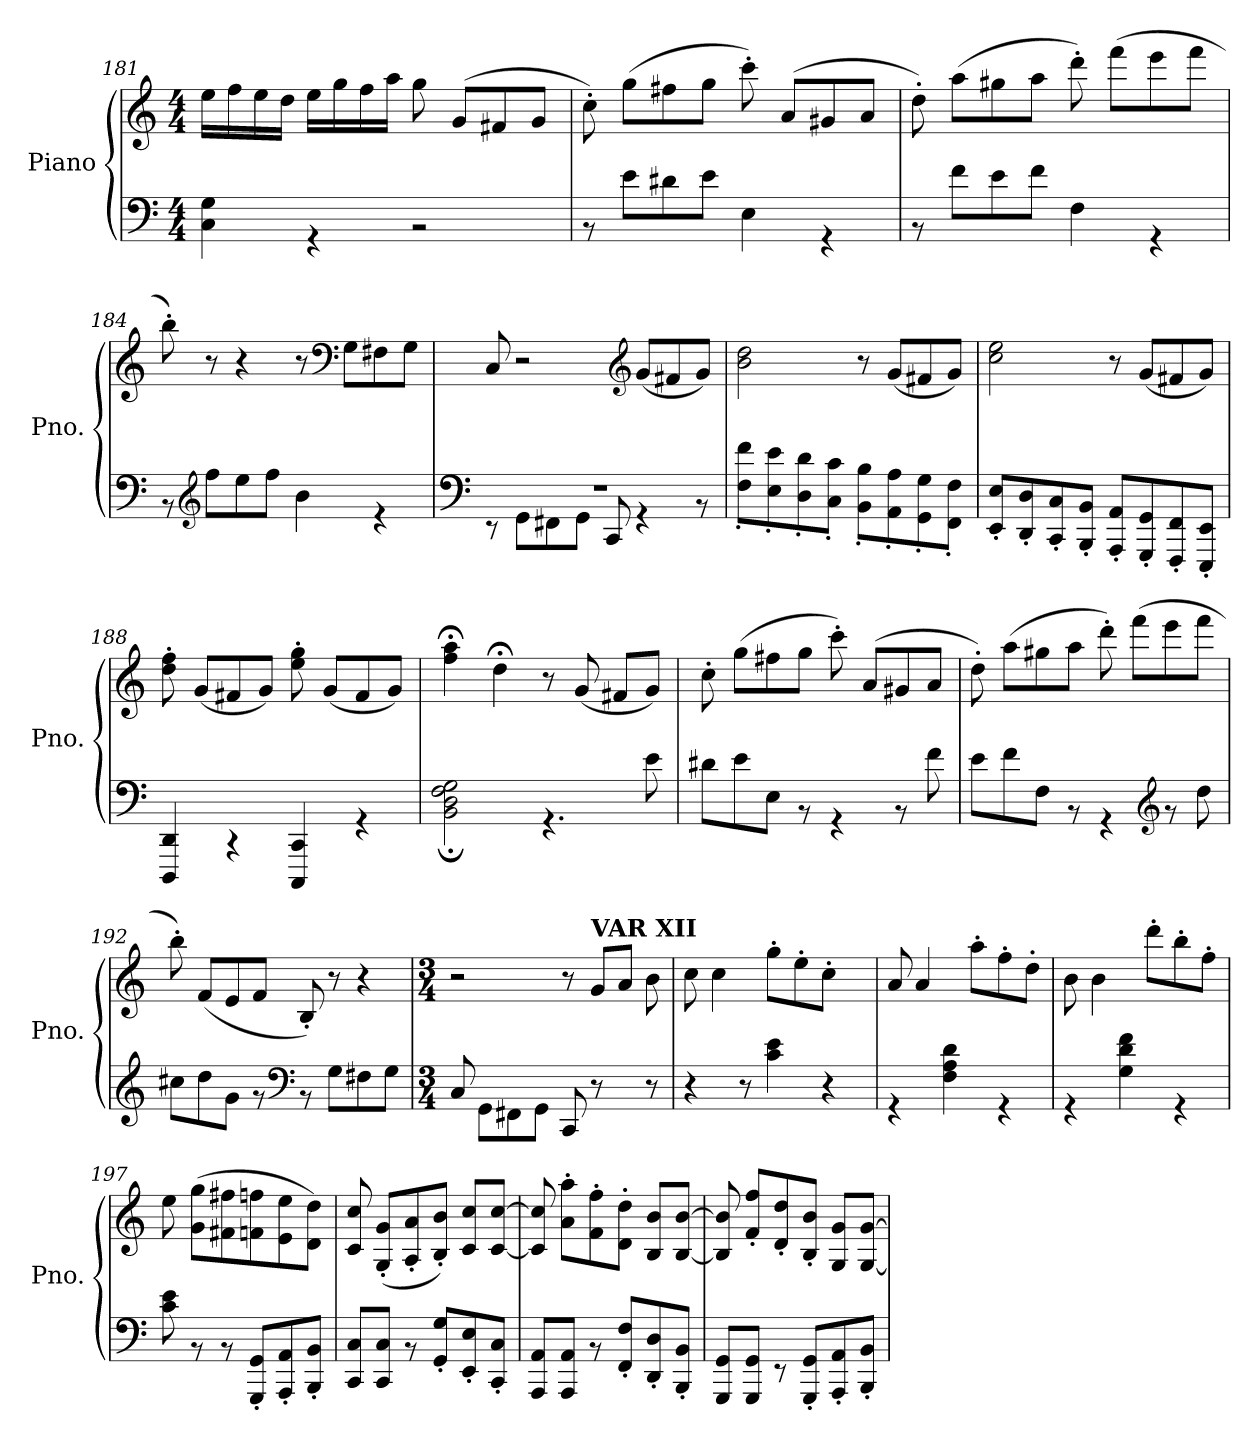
**kern	**kern
*part1	*part1
*staff2	*staff1
*I"Piano	*
*I'Pno.	*
*clefF4	*clefG2
*k[]	*k[]
*M4/4	*M4/4
=181	=181
*^	*
1ryy	4C\ 4G\	16ee\LL
.	.	16ff\
.	.	16ee\
.	.	16dd\JJ
.	4r	16ee\LL
.	.	16gg\
.	.	16ff\
.	.	16aa\JJ
.	2r	8gg\
.	.	(<8g/L
.	.	8f#X/
.	.	8g/J
=182	=182	=182
1ryy	8r	8cc'\)
.	8e\L	(>8gg\L
.	8d#X\	8ff#X\
.	8e\J	8gg\J
.	4E\	8ccc'\)
.	.	(<8a/L
.	4r	8g#X/
.	.	8a/J
=183	=183	=183
1ryy	8r	8dd'\)
.	8f\L	(>8aa\L
.	8e\	8gg#X\
.	8f\J	8aa\J
.	4F\	8ddd'\)
.	.	(>8fff\L
.	4r	8eee\
.	.	8fff\J
=184	=184	=184
1ryy	8r	8bb'\)
*clefG2	*	*
.	8ff\L	8r
.	8ee\	4r
.	8ff\J	.
.	4b\	8r
*	*	*clefF4
.	.	8G\L
.	4r	8F#X\
.	.	8G\J
=185	=185	=185
*clefF4	*	*
1r	8r	8C/
.	8GG\L	2r
.	8FF#X\	.
.	8GG\J	.
.	8CC/	.
*	*	*clefG2
.	4r	(<8g/L
.	.	8f#X/
.	8r	8g/J)
=186	=186	=186
1ryy	8F\' 8f\'L	2b\ 2dd\
.	8E\' 8e\'	.
.	8D\' 8d\'	.
.	8C\' 8c\'J	.
.	8BB\' 8B\'L	8r
.	8AA\' 8A\'	(<8g/L
.	8GG\' 8G\'	8f#X/
.	8FF\' 8F\'J	8g/J)
=187	=187	=187
1ryy	8EE/' 8E/'L	2cc\ 2ee\
.	8DD/' 8D/'	.
.	8CC/' 8C/'	.
.	8BBB/' 8BB/'J	.
.	8AAA/' 8AA/'L	8r
.	8GGG/' 8GG/'	(<8g/L
.	8FFF/' 8FF/'	8f#X/
.	8EEE/' 8EE/'J	8g/J)
=188	=188	=188
1ryy	4DDD/ 4DD/	8dd\' 8ff\'
.	.	(<8g/L
.	4r	8f#X/
.	.	8g/J)
.	4CCC/ 4CC/	8ee\' 8gg\'
.	.	(<8g/L
.	4r	8f#/
.	.	8g/J)
=189	=189	=189
1ryy	2BB\;< 2D\;< 2F\;< 2G\;<	4ff\;< 4aa\;<
.	.	4dd;<\
.	4.r	8r
.	.	(<8g/
.	.	8f#X/L
.	8e\	8g/J)
=190	=190	=190
1ryy	8d#X\L	8cc'\
.	8e\	(>8gg\L
.	8E\J	8ff#X\
.	8r	8gg\J
.	4r	8ccc'\)
.	.	(<8a/L
.	8r	8g#X/
.	8f\	8a/J
=191	=191	=191
1ryy	8e\L	8dd'\)
.	8f\	(>8aa\L
.	8F\J	8gg#X\
.	8r	8aa\J
.	4r	8ddd'\)
.	.	(>8fff\L
*clefG2	*	*
.	8r	8eee\
.	8dd\	8fff\J
=192	=192	=192
1ryy	8cc#X\L	8bb'\)
.	8dd\	(<8f/L
.	8g\J	8e/
.	8r	8f/J
*clefF4	*	*
.	8r	8B'/)
.	8G\L	8r
.	8F#X\	4r
.	8G\J	.
=193	=193	=193
*M3/4	*	*M3/4
2ryy	8C/	2r
.	8GG\L	.
.	8FF#X\	.
.	8GG\J	.
8ryy	8CC/	8r
!	!	!LO:TX:a:B:t=VAR XII
8ryy	8r	8g/L
8ryy	8ryy	8a/J
8ryy	8r	8b\
=194	=194	=194
2.ryy	4r	8cc\
.	.	4cc\
.	8r	.
.	4c\ 4e\	8gg'\L
.	.	8ee'\
.	4r	8cc'\J
8ryy	.	8ryy
=195	=195	=195
2.ryy	4r	8a/
.	.	4a/
.	4F\ 4A\ 4d\	.
.	.	8aa'\L
.	4r	8ff'\
.	.	8dd'\J
=196	=196	=196
2.ryy	4r	8b\
.	.	4b\
.	4G\ 4d\ 4f\	.
.	.	8ddd'\L
.	4r	8bb'\
.	.	8ff'\J
=197	=197	=197
2.ryy	8c\ 8e\	8ee\
.	8r	(>8g\ 8gg\L
.	8r	8f#X\ 8ff#X\
.	8GGG/' 8GG/'L	8fn\ 8ffn\
.	8AAA/' 8AA/'	8e\ 8ee\
.	8BBB/' 8BB/'J	8d\ 8dd\J)
=198	=198	=198
2.ryy	8CC/ 8C/L	8c/ 8cc/
.	8CC/ 8C/J	(<8G/' 8g/'L
.	8r	8A/' 8a/'
.	8GG/' 8G/'L	8B/' 8b/'J)
.	8EE/' 8E/'	8c/ 8cc/L
.	8CC/' 8C/'J	[8c/ [8cc/J
=199	=199	=199
2.ryy	8AAA/ 8AA/L	8c/] 8cc/]
.	8AAA/ 8AA/J	8a\' 8aa\'L
.	8r	8f\' 8ff\'
.	8FF/' 8F/'L	8d\' 8dd\'J
.	8DD/' 8D/'	8B/ 8b/L
.	8BBB/' 8BB/'J	[8B/ [8b/J
=200	=200	=200
2.ryy	8GGG/ 8GG/L	8B/] 8b/]
.	8GGG/ 8GG/J	8f/' 8ff/'L
.	8r	8d/' 8dd/'
.	8GGG/' 8GG/'L	8B/' 8b/'J
.	8AAA/' 8AA/'	8G/ 8g/L
.	8BBB/' 8BB/'J	[8G/ [8g/J
*v	*v	*
=	=
*-	*-
